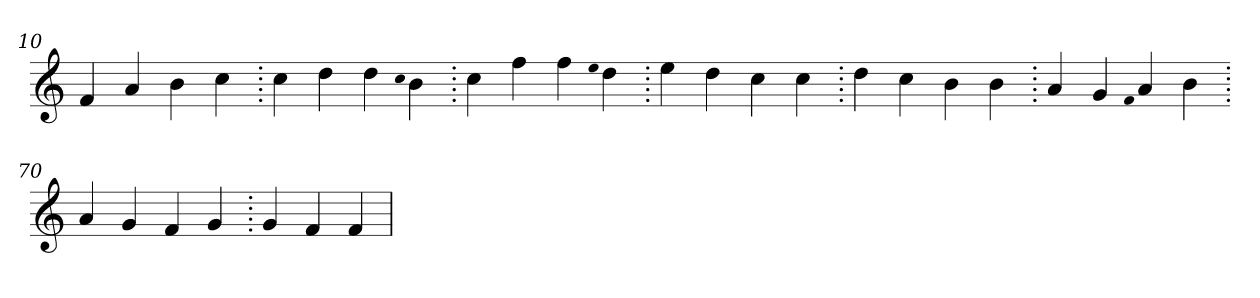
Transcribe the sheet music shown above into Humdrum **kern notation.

**kern
*part1
*staff1
*clefG2
=10.
4f
4a
4b
4cc
=20.
4cc
4dd
4dd
qqcc
4b
=30.
4cc
4ff
4ff
qqee
4dd
=40.
4ee
4dd
4cc
4cc
=50.
4dd
4cc
4b
4b
=60.
4a
4g
qqf
4a
4b
=70.
4a
4g
4f
4g
=80.
4g
4f
4f
=
*-
